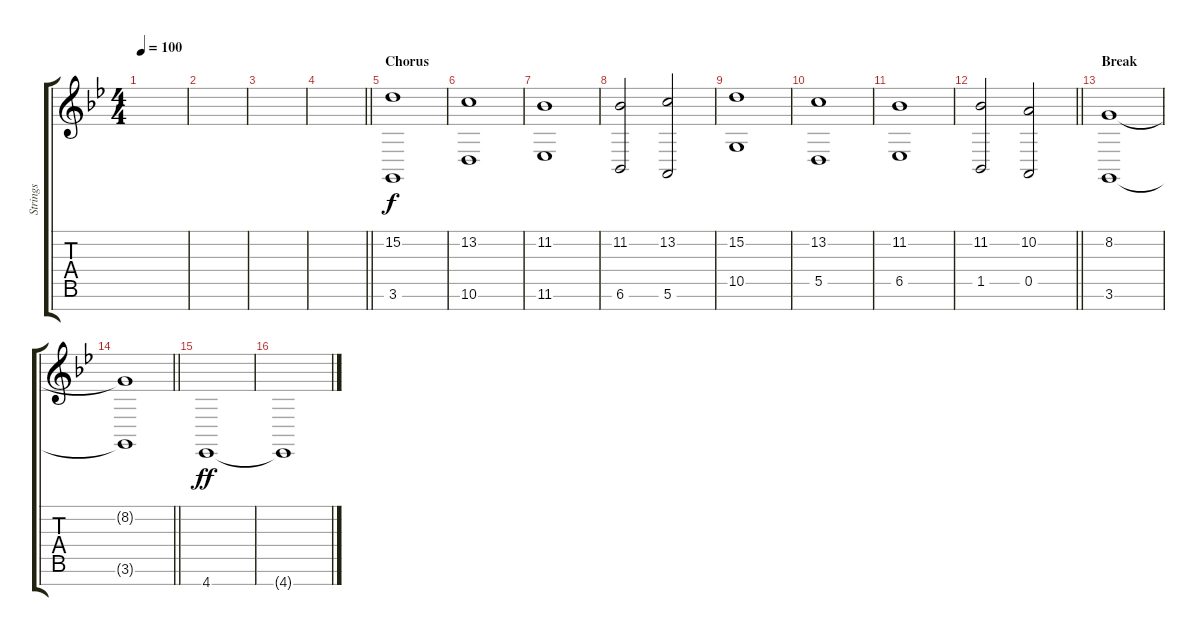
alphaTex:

\track ("Strings" "Strings") {instrument stringensemble2}
\staff {score tabs}
\tuning (E4 B3 G3 D3 A2 E2 B1) {hide}
\ts (4 4)
\tempo 100
\clef g2
\ks gminor
|
|
|
\barLineRight lightlight
|
\section ("" "Chorus")
(15.2 3.6).1 |
(13.2 10.6).1 |
(11.2 11.6).1 |
(11.2 6.6).2 (13.2 5.6).2 |
(15.2 10.5).1 |
(13.2 5.5).1 |
(11.2 6.5).1 |
\barLineRight lightlight
(11.2 1.5).2 (10.2 0.5).2 |
\section ("" "Break")
(8.2 3.6).1 |
\barLineRight lightlight
(8.2{t} 3.6{t}).1 |
4.7.1{dy ff} |
4.7{t}.1
